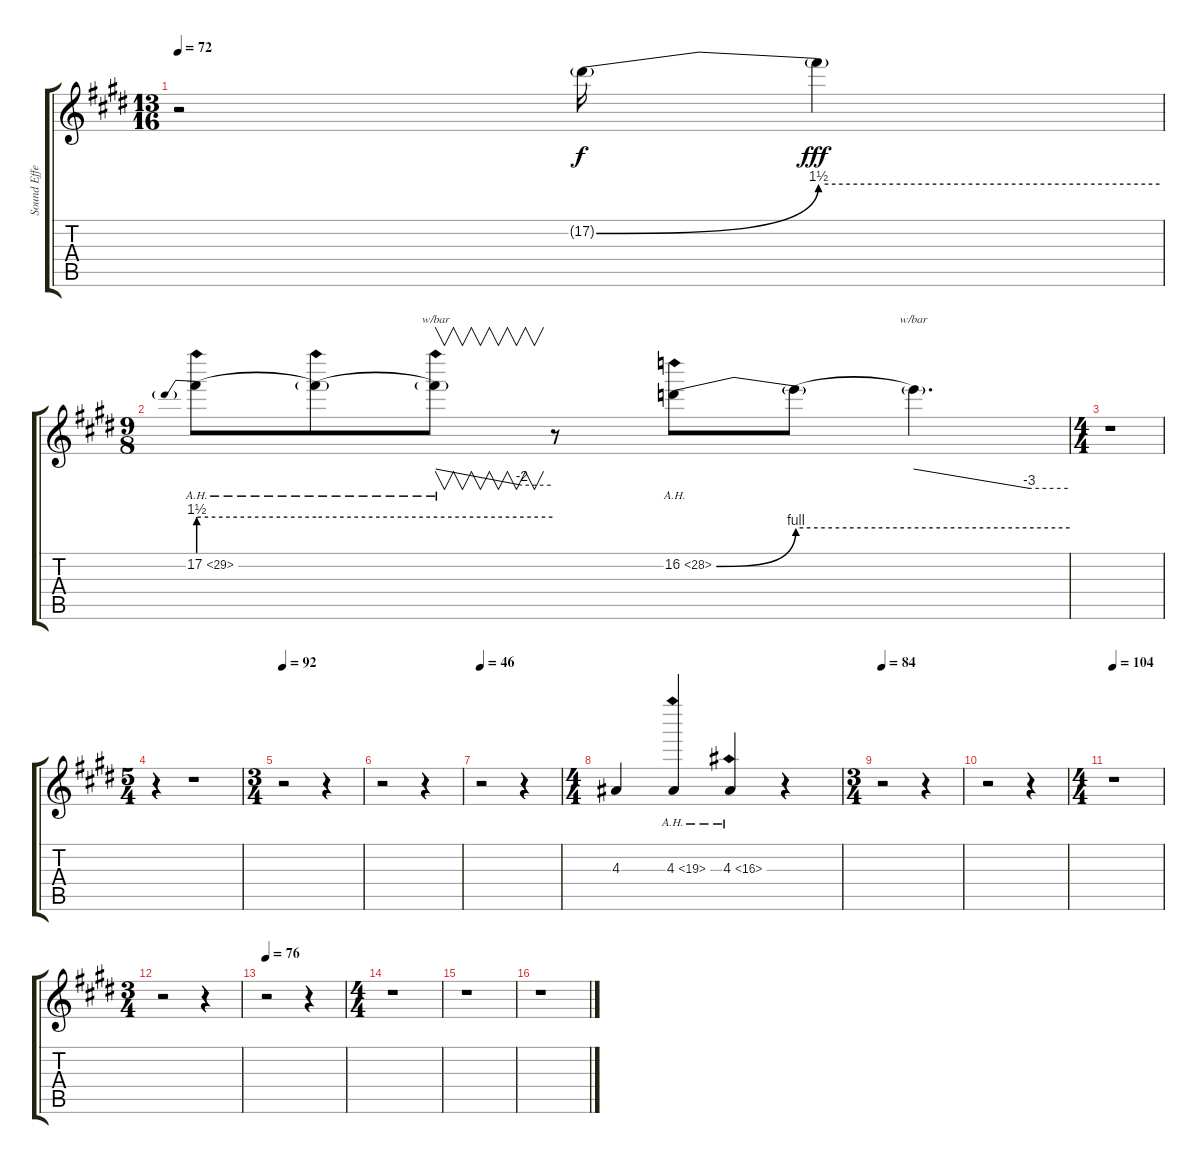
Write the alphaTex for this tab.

\track ("Sound Effect" "Sound Effe") {instrument overdrivenguitar}
\staff {score tabs}
\tuning (Eb4 Bb3 Gb3 Db3 Ab2 Eb2) {hide}
\ts (13 16)
\tempo 72
\clef g2
\ks e
r.2{dy f} 17.2{be (bend 0 0 60 6) g}.16 17.2{be (hold 0 6 60 6) t}.4{dy fff} |
\ts (9 8)
17.2{be (prebend 0 6 60 6) ah 12}.8 17.2{be (hold 0 6 60 6) ah 12 t}.8 17.2{ah 12 t}.8{v tbe (custom default 0 0 45 -8 60 -8)} r.8 16.2{be (bend 0 0 60 4) ah 12}.8 16.2{be (hold 0 4 60 4) t}.8 16.2{t}.4{d tbe (custom default 0 0 45 -12 60 -12)} |
\ts (4 4)
r.1 |
\ts (5 4)
r.4 r.1 |
\ts (3 4)
\tempo 92
r.2 r.4 |
r.2 r.4 |
\tempo 46
r.2 r.4 |
\ts (4 4)
4.3.4 4.3{ah 15}.4 4.3{ah 12}.4 r.4 |
\ts (3 4)
\tempo 84
r.2 r.4 |
r.2 r.4 |
\ts (4 4)
\tempo 104
r.1 |
\ts (3 4)
r.2 r.4 |
\tempo 76
r.2 r.4 |
\ts (4 4)
r.1 |
r.1 |
r.1
